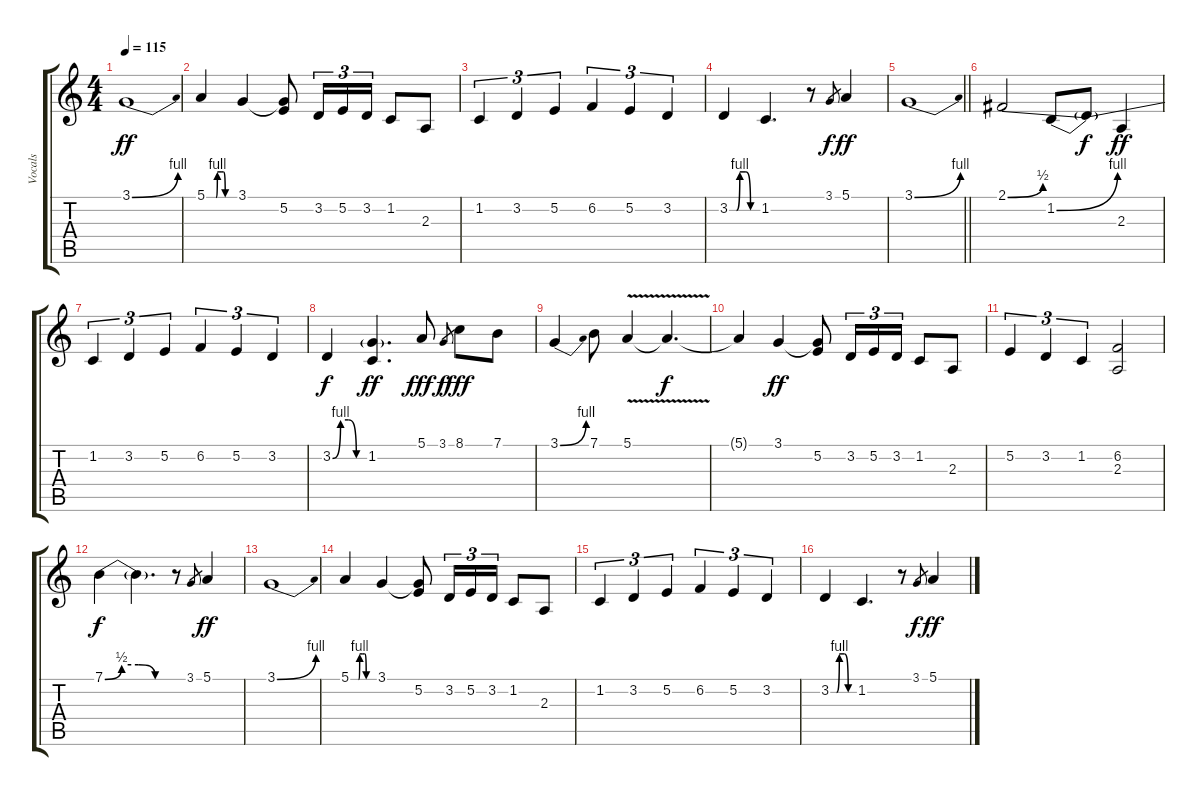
\track ("Vocals" "Vocals") {instrument lead2sawtooth}
\staff {score tabs}
\tuning (E4 B3 G3 D3 A2 E2) {hide}
\ts (4 4)
\tempo 115
\clef g2
\ks c
3.1{be (bend 0 0 60 4)}.1{dy ff} |
5.1{be (custom 0 0 11 0 20 0 23 4 31 4 36 4 40 0 45 0 60 0)}.4 3.1.4 (3.1{t} 5.2).8 3.2.16{tu (3 2)} 5.2.16{tu (3 2)} 3.2.16{tu (3 2)} 1.2.8 2.3.8 |
1.2.4{tu (3 2)} 3.2.4{tu (3 2)} 5.2.4{tu (3 2)} 6.2.4{tu (3 2)} 5.2.4{tu (3 2)} 3.2.4{tu (3 2)} |
3.2{be (custom 0 0 10 0 15 0 22 4 35 4 45 0 60 0)}.4 1.2.4{d} r.8 3.1.8{gr dy f} 5.1.4{dy ff} |
\barLineRight lightlight
3.1{be (bend 0 0 60 4)}.1 |
\section ("" "")
2.1{be (bend 0 0 60 2)}.2 1.2{be (bend 0 0 60 4)}.8 1.2{t}.8{dy f} 2.3.4{dy ff} |
1.2.4{tu (3 2)} 3.2.4{tu (3 2)} 5.2.4{tu (3 2)} 6.2.4{tu (3 2)} 5.2.4{tu (3 2)} 3.2.4{tu (3 2)} |
3.2{be (custom 0 0 15 4 30 4 45 0 60 0)}.4{dy f} (2.1{t} 1.2).4{d dy ff} 5.1.8{dy fff} 3.1.8{gr dy f} 8.1.8{dy fff} 7.1.8 |
3.1{be (bend 0 0 60 4)}.4 7.1.8 5.1{v}.4 5.1{t}.4{d dy f} |
5.1{t}.4 3.1.4{dy ff} (3.1{t} 5.2).8 3.2.16{tu (3 2)} 5.2.16{tu (3 2)} 3.2.16{tu (3 2)} 1.2.8 2.3.8 |
5.2.4{tu (3 2)} 3.2.4{tu (3 2)} 1.2.4{tu (3 2)} (6.2 2.3).2 |
7.1{be (custom 0 0 15 2 30 2 45 0 60 0)}.4{dy f} 7.1{t}.4{d} r.8 3.1.8{gr} 5.1.4{dy ff} |
3.1{be (bend 0 0 60 4)}.1 |
5.1{be (custom 0 0 11 0 20 0 23 4 31 4 36 4 40 0 45 0 60 0)}.4 3.1.4 (3.1{t} 5.2).8 3.2.16{tu (3 2)} 5.2.16{tu (3 2)} 3.2.16{tu (3 2)} 1.2.8 2.3.8 |
1.2.4{tu (3 2)} 3.2.4{tu (3 2)} 5.2.4{tu (3 2)} 6.2.4{tu (3 2)} 5.2.4{tu (3 2)} 3.2.4{tu (3 2)} |
3.2{be (custom 0 0 10 0 15 0 22 4 35 4 45 0 60 0)}.4 1.2.4{d} r.8 3.1.8{gr dy f} 5.1.4{dy ff}
